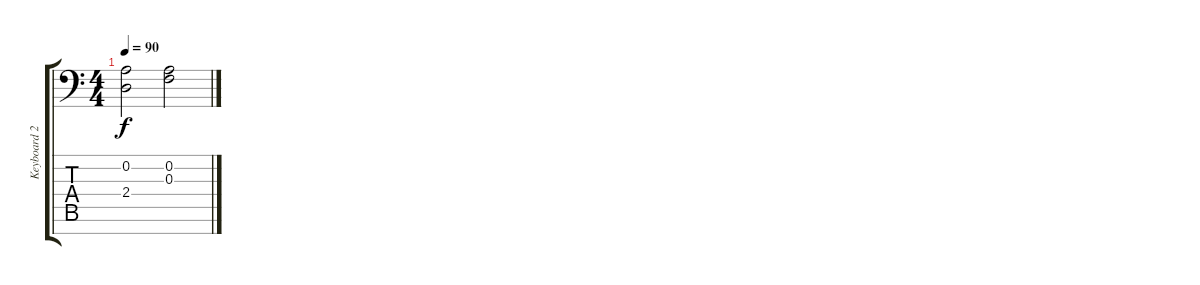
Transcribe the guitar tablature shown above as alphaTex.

\track ("Keyboard 2" "Keyboard 2") {instrument stringensemble1}
\staff {score tabs}
\tuning (D4 A3 F3 C3 G2 D2 A1) {hide}
\ts (4 4)
\tempo 90
\clef f4
\ks c
(0.2 2.4).2{dy f} (0.2 0.3).2
